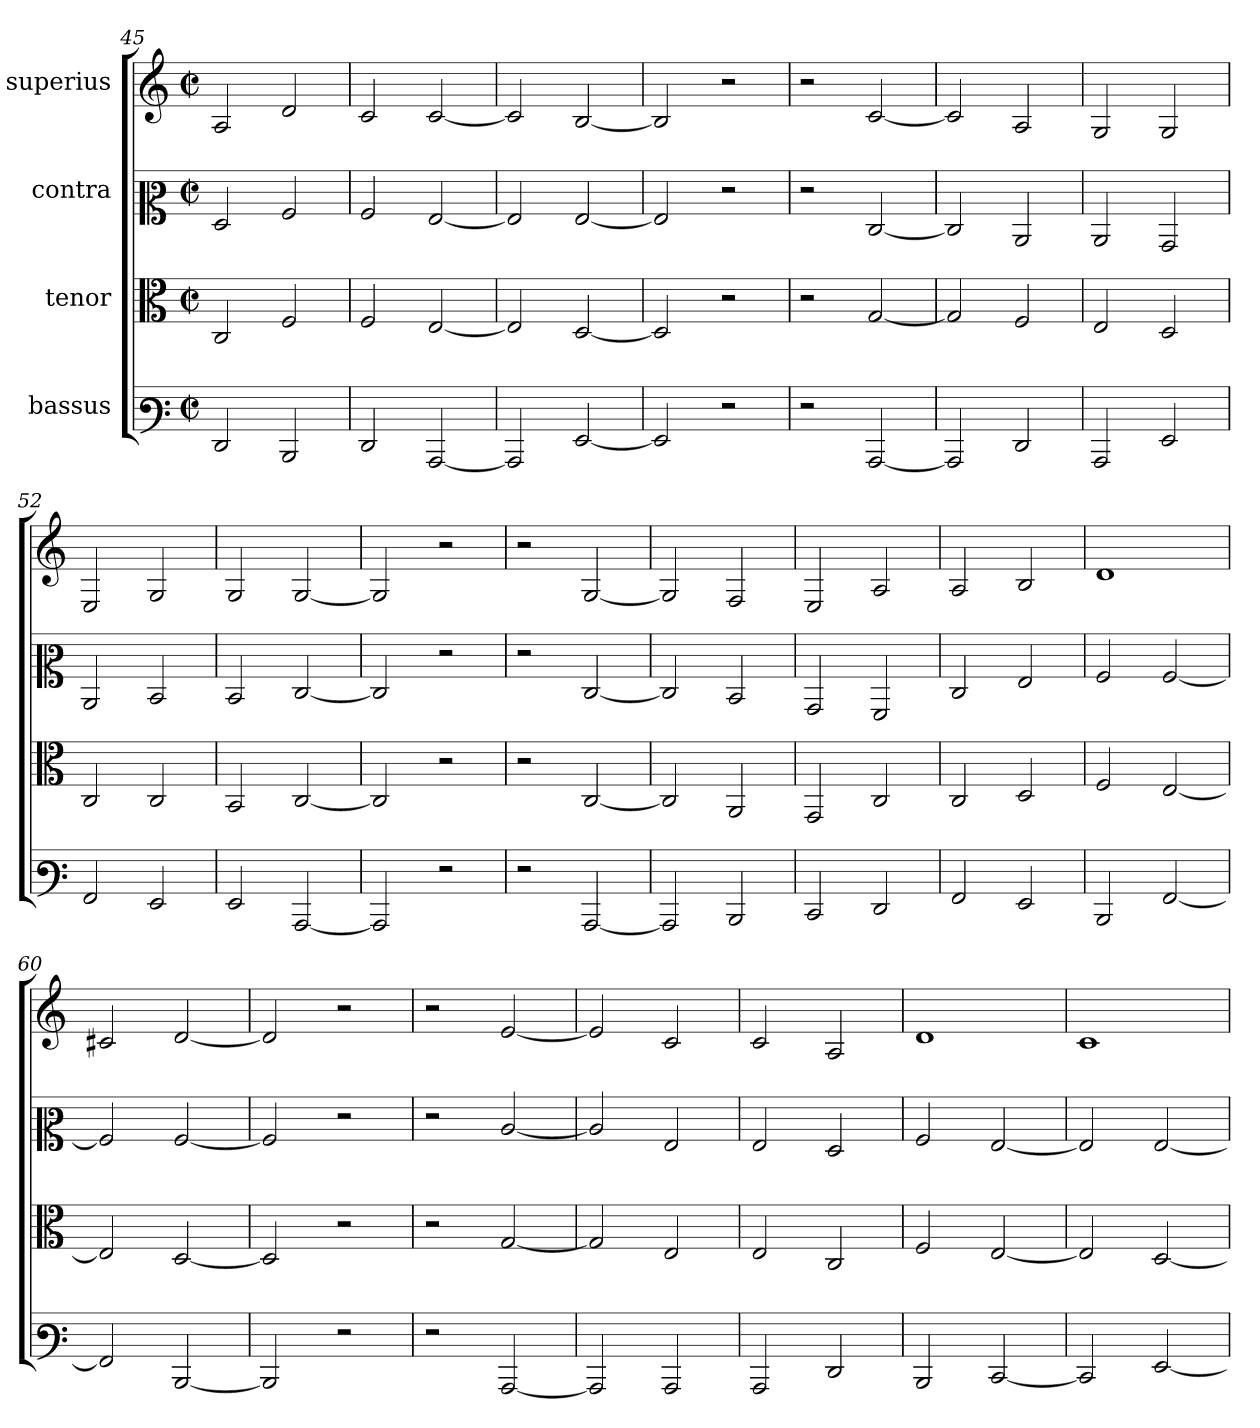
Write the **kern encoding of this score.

**kern	**kern	**kern	**kern
*part4	*part3	*part2	*part1
*staff4	*staff3	*staff2	*staff1
*I"bassus	*I"tenor	*I"contra	*I"superius
*clefF3	*clefC3	*clefC2	*clefG2
*M2/2	*M2/2	*M2/2	*M2/2
*met(c|)	*met(c|)	*met(c|)	*met(c|)
=45	=45	=45	=45
2FF	2C	2F	2A
2DD	2F	2A	2d
=46	=46	=46	=46
2FF	2F	2A	2c
[2CC	[2E	[2G	[2c
=47	=47	=47	=47
2CC]	2E]	2G]	2c]
[2GG	[2D	[2G	[2B
=48	=48	=48	=48
2GG]	2D]	2G]	2B]
2r	2r	2r	2r
=49	=49	=49	=49
2r	2r	2r	2r
[2CC	[2G	[2E	[2c
=50	=50	=50	=50
2CC]	2G]	2E]	2c]
2FF	2F	2C	2A
=51	=51	=51	=51
2CC	2E	2C	2G
2GG	2D	2BB	2G
=52	=52	=52	=52
2AA	2C	2C	2E
2GG	2C	2D	2G
=53	=53	=53	=53
2GG	2BB	2D	2G
[2CC	[2C	[2E	[2G
=54	=54	=54	=54
2CC]	2C]	2E]	2G]
2r	2r	2r	2r
=55	=55	=55	=55
2r	2r	2r	2r
[2CC	[2C	[2E	[2G
=56	=56	=56	=56
2CC]	2C]	2E]	2G]
2DD	2AA	2D	2F
=57	=57	=57	=57
2EE	2GG	2BB	2E
2FF	2C	2AA	2A
=58	=58	=58	=58
2AA	2C	2E	2A
2GG	2D	2G	2B
=59	=59	=59	=59
2DD	2F	2A	1d
[2AA	[2E	[2A	.
=60	=60	=60	=60
2AA]	2E]	2A]	2c#X
[2DD	[2D	[2A	[2d
=61	=61	=61	=61
2DD]	2D]	2A]	2d]
2r	2r	2r	2r
=62	=62	=62	=62
2r	2r	2r	2r
[2CC	[2G	[2c	[2e
=63	=63	=63	=63
2CC]	2G]	2c]	2e]
2CC	2E	2G	2c
=64	=64	=64	=64
2CC	2E	2G	2c
2FF	2C	2F	2A
=65	=65	=65	=65
2DD	2F	2A	1d
[2EE	[2E	[2G	.
=66	=66	=66	=66
2EE]	2E]	2G]	1c
[2GG	[2D	[2G	.
=	=	=	=
*-	*-	*-	*-
